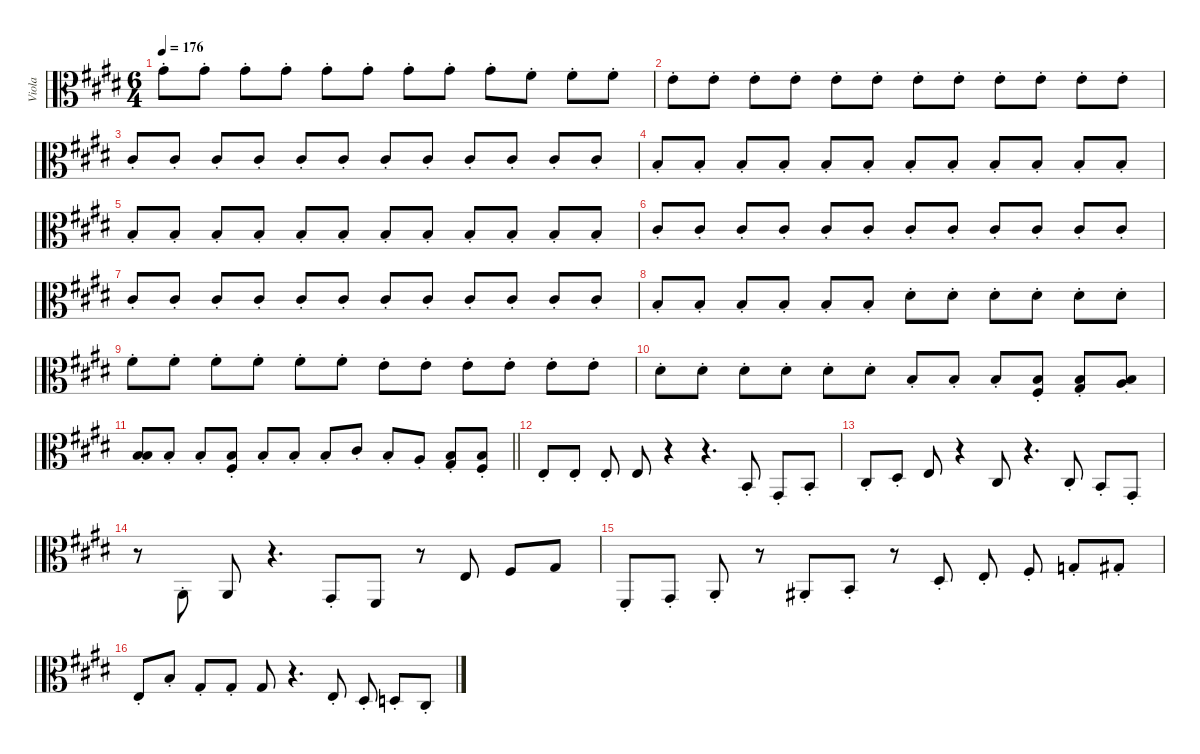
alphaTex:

\defaultSystemsLayout 4
\hideDynamics
\bracketExtendMode nobrackets
\firstSystemTrackNameMode fullname
\otherSystemsTrackNameMode fullname
\otherSystemsTrackNameOrientation horizontal
\track ("Viola" "vla.") {solo instrument violin}
\staff {score}
\tuning (A4 D4 G3 C3)
\ts (6 4)
\tempo 176
\clef c3
\ks e
6.2{st acc #}.8{dy mf beam Down} 6.2{st acc #}.8{beam Down} 6.2{st acc #}.8{beam Down} 6.2{st acc #}.8{beam Down} 6.2{st acc #}.8{beam Down} 6.2{st acc #}.8{beam Down} 6.2{st acc #}.8{beam Down} 6.2{st acc #}.8{beam Down} 6.2{st acc #}.8{beam Down} 4.2{st acc #}.8{beam Down} 4.2{st acc #}.8{beam Down} 4.2{st acc #}.8{beam Down} |
9.3{st acc forcenatural}.8{beam Down} 9.3{st acc forcenatural}.8{beam Down} 9.3{st acc forcenatural}.8{beam Down} 9.3{st acc forcenatural}.8{beam Down} 9.3{st acc forcenatural}.8{beam Down} 9.3{st acc forcenatural}.8{beam Down} 2.2{st acc forcenatural}.8{beam Down} 2.2{st acc forcenatural}.8{beam Down} 2.2{st acc forcenatural}.8{beam Down} 2.2{st acc forcenatural}.8{beam Down} 2.2{st acc forcenatural}.8{beam Down} 2.2{st acc forcenatural}.8{beam Down} |
6.3{st acc #}.8{beam Up} 6.3{st acc #}.8{beam Up} 6.3{st acc #}.8{beam Up} 6.3{st acc #}.8{beam Up} 6.3{st acc #}.8{beam Up} 6.3{st acc #}.8{beam Up} 6.3{st acc #}.8{beam Up} 6.3{st acc #}.8{beam Up} 6.3{st acc #}.8{beam Up} 6.3{st acc #}.8{beam Up} 6.3{st acc #}.8{beam Up} 6.3{st acc #}.8{beam Up} |
4.3{st acc forcenatural}.8{beam Up} 4.3{st acc forcenatural}.8{beam Up} 4.3{st acc forcenatural}.8{beam Up} 4.3{st acc forcenatural}.8{beam Up} 4.3{st acc forcenatural}.8{beam Up} 4.3{st acc forcenatural}.8{beam Up} 4.3{st acc forcenatural}.8{beam Up} 4.3{st acc forcenatural}.8{beam Up} 4.3{st acc forcenatural}.8{beam Up} 4.3{st acc forcenatural}.8{beam Up} 4.3{st acc forcenatural}.8{beam Up} 4.3{st acc forcenatural}.8{beam Up} |
4.3{st acc forcenatural}.8{beam Up} 4.3{st acc forcenatural}.8{beam Up} 4.3{st acc forcenatural}.8{beam Up} 4.3{st acc forcenatural}.8{beam Up} 4.3{st acc forcenatural}.8{beam Up} 4.3{st acc forcenatural}.8{beam Up} 4.3{st acc forcenatural}.8{beam Up} 4.3{st acc forcenatural}.8{beam Up} 4.3{st acc forcenatural}.8{beam Up} 4.3{st acc forcenatural}.8{beam Up} 4.3{st acc forcenatural}.8{beam Up} 4.3{st acc forcenatural}.8{beam Up} |
6.3{st acc #}.8{beam Up} 6.3{st acc #}.8{beam Up} 6.3{st acc #}.8{beam Up} 6.3{st acc #}.8{beam Up} 6.3{st acc #}.8{beam Up} 6.3{st acc #}.8{beam Up} 6.3{st acc #}.8{beam Up} 6.3{st acc #}.8{beam Up} 6.3{st acc #}.8{beam Up} 6.3{st acc #}.8{beam Up} 6.3{st acc #}.8{beam Up} 6.3{st acc #}.8{beam Up} |
6.3{st acc #}.8{beam Up} 6.3{st acc #}.8{beam Up} 6.3{st acc #}.8{beam Up} 6.3{st acc #}.8{beam Up} 6.3{st acc #}.8{beam Up} 6.3{st acc #}.8{beam Up} 6.3{st acc #}.8{beam Up} 6.3{st acc #}.8{beam Up} 6.3{st acc #}.8{beam Up} 6.3{st acc #}.8{beam Up} 6.3{st acc #}.8{beam Up} 6.3{st acc #}.8{beam Up} |
4.3{st acc forcenatural}.8{beam Up} 4.3{st acc forcenatural}.8{beam Up} 4.3{st acc forcenatural}.8{beam Up} 4.3{st acc forcenatural}.8{beam Up} 4.3{st acc forcenatural}.8{beam Up} 4.3{st acc forcenatural}.8{beam Up} 1.2{st acc #}.8{beam Down} 1.2{st acc #}.8{beam Down} 1.2{st acc #}.8{beam Down} 1.2{st acc #}.8{beam Down} 1.2{st acc #}.8{beam Down} 1.2{st acc #}.8{beam Down} |
11.3{st acc #}.8{beam Down} 11.3{st acc #}.8{beam Down} 11.3{st acc #}.8{beam Down} 11.3{st acc #}.8{beam Down} 11.3{st acc #}.8{beam Down} 11.3{st acc #}.8{beam Down} 2.2{st acc forcenatural}.8{beam Down} 2.2{st acc forcenatural}.8{beam Down} 2.2{st acc forcenatural}.8{beam Down} 2.2{st acc forcenatural}.8{beam Down} 2.2{st acc forcenatural}.8{beam Down} 2.2{st acc forcenatural}.8{beam Down} |
1.2{st acc #}.8{beam Down} 1.2{st acc #}.8{beam Down} 1.2{st acc #}.8{beam Down} 1.2{st acc #}.8{beam Down} 1.2{st acc #}.8{beam Down} 1.2{st acc #}.8{beam Down} 4.3{st acc forcenatural}.8{beam Up} 4.3{st acc forcenatural}.8{beam Up} 4.3{st acc forcenatural}.8{beam Up} (4.3{st acc forcenatural} 6.4{st acc #}).8{beam Up} (11.4{st acc forcenatural} 1.3{st acc #}).8{beam Up} (11.4{st acc forcenatural} 2.3{st acc forcenatural}).8{beam Up} |
\barLineRight lightlight
(4.3{st acc forcenatural} 11.4{st acc forcenatural}).8{beam Up} 4.3{st acc forcenatural}.8{beam Up} 4.3{st acc forcenatural}.8{beam Up} (4.3{st acc forcenatural} 6.4{st acc #}).8{beam Up} 4.3{st acc forcenatural}.8{beam Up} 4.3{st acc forcenatural}.8{beam Up} 4.3{st acc forcenatural}.8{beam Up} 6.3{st acc #}.8{beam Up} 4.3{st acc forcenatural}.8{beam Up} 2.3{st acc forcenatural}.8{beam Up} (11.4{st acc forcenatural} 1.3{st acc #}).8{beam Up} (4.3{st acc forcenatural} 6.4{st acc #}).8{beam Up} |
4.4{st acc forcenatural}.8{dy f beam Up} 4.4{st acc forcenatural}.8{beam Up} 4.4{st acc forcenatural}.8{beam Up beam split} 4.4{acc forcenatural}.8{beam Up} r.4{beam Up} r.4{d beam Up} -1.4{st acc forcenatural}.8{dy mf beam Up} -4.4{st acc #}.8{beam Up} -1.4{st acc forcenatural}.8{beam Up} |
1.4{st acc #}.8{beam Up} 3.4{st acc #}.8{beam Up} 4.4{acc forcenatural}.8{beam Up} r.4{beam Up} 1.4{acc #}.8{beam Up} r.4{d beam Up} 1.4{st acc #}.8{beam Up} -1.4{st acc forcenatural}.8{beam Up} -4.4{st acc #}.8{beam Up} |
r.8{beam Down} -17.2{st acc forcenatural}.8{beam Up} -17.2{acc forcenatural}.8{beam Up} r.4{d beam Up} -4.4{st acc #}.8{beam Up} -13.3{acc #}.8{beam Up} r.8{beam Up} 4.4{acc forcenatural}.8{beam Up} 6.4{acc #}.8{beam Up} 1.3{acc #}.8{beam Up} |
-13.3{st acc #}.8{beam Up} -4.4{st acc #}.8{beam Up} -3.4{st acc forcenatural}.8{beam Up} r.8{beam Up} -2.4{st acc #}.8{beam Up} -1.4{st acc forcenatural}.8{beam Up} r.8{beam Up} 3.4{st acc #}.8{beam Up} 4.4{st acc forcenatural}.8{beam Up beam split} 6.4{st acc #}.8{beam Up} 7.4{st acc forcenatural}.8{beam Up} 1.3{st acc #}.8{beam Up} |
4.4{st acc forcenatural}.8{beam Up} 4.3{st acc forcenatural}.8{beam Up} 1.3{st acc #}.8{beam Up} 1.3{st acc #}.8{beam Up} 1.3{acc #}.8{beam Up} r.4{d beam Up} 4.4{st acc forcenatural}.8{beam Up beam split} 3.4{st acc #}.8{beam Up} 2.4{st acc forcenatural}.8{beam Up} 1.4{st acc #}.8{beam Up}
